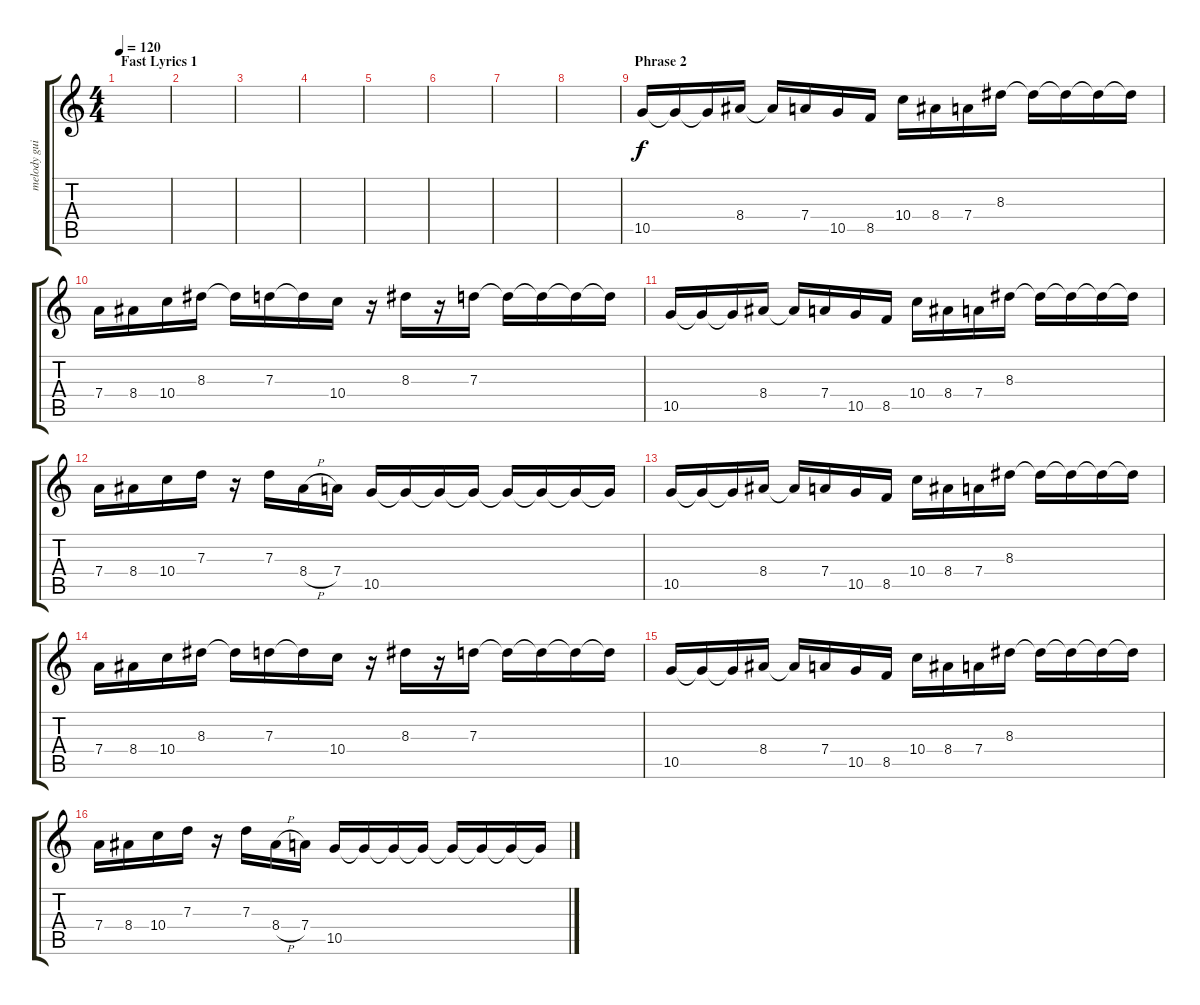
\track ("melody guitar" "melody gui") {instrument overdrivenguitar}
\staff {score tabs}
\tuning (E4 B3 G3 D3 A2 E2) {hide}
\ts (4 4)
\section ("" "Fast Lyrics 1")
\tempo 120
\clef g2
\ks c
|
|
|
|
|
|
|
|
\section ("" "Phrase 2")
10.5.16 10.5{t}.16 10.5{t}.16 8.4.16 8.4{t}.16 7.4.16 10.5.16 8.5.16 10.4.16 8.4.16 7.4.16 8.3.16 8.3{t}.16 8.3{t}.16 8.3{t}.16 8.3{t}.16 |
7.4.16 8.4.16 10.4.16 8.3.16 8.3{t}.16 7.3.16 7.3{t}.16 10.4.16 r.16 8.3.16 r.16 7.3.16 7.3{t}.16 7.3{t}.16 7.3{t}.16 7.3{t}.16 |
10.5.16 10.5{t}.16 10.5{t}.16 8.4.16 8.4{t}.16 7.4.16 10.5.16 8.5.16 10.4.16 8.4.16 7.4.16 8.3.16 8.3{t}.16 8.3{t}.16 8.3{t}.16 8.3{t}.16 |
7.4.16 8.4.16 10.4.16 7.3.16 r.16 7.3.16 8.4{h}.16 7.4.16 10.5.16 10.5{t}.16 10.5{t}.16 10.5{t}.16 10.5{t}.16 10.5{t}.16 10.5{t}.16 10.5{t}.16 |
10.5.16 10.5{t}.16 10.5{t}.16 8.4.16 8.4{t}.16 7.4.16 10.5.16 8.5.16 10.4.16 8.4.16 7.4.16 8.3.16 8.3{t}.16 8.3{t}.16 8.3{t}.16 8.3{t}.16 |
7.4.16 8.4.16 10.4.16 8.3.16 8.3{t}.16 7.3.16 7.3{t}.16 10.4.16 r.16 8.3.16 r.16 7.3.16 7.3{t}.16 7.3{t}.16 7.3{t}.16 7.3{t}.16 |
10.5.16 10.5{t}.16 10.5{t}.16 8.4.16 8.4{t}.16 7.4.16 10.5.16 8.5.16 10.4.16 8.4.16 7.4.16 8.3.16 8.3{t}.16 8.3{t}.16 8.3{t}.16 8.3{t}.16 |
7.4.16 8.4.16 10.4.16 7.3.16 r.16 7.3.16 8.4{h}.16 7.4.16 10.5.16 10.5{t}.16 10.5{t}.16 10.5{t}.16 10.5{t}.16 10.5{t}.16 10.5{t}.16 10.5{t}.16
